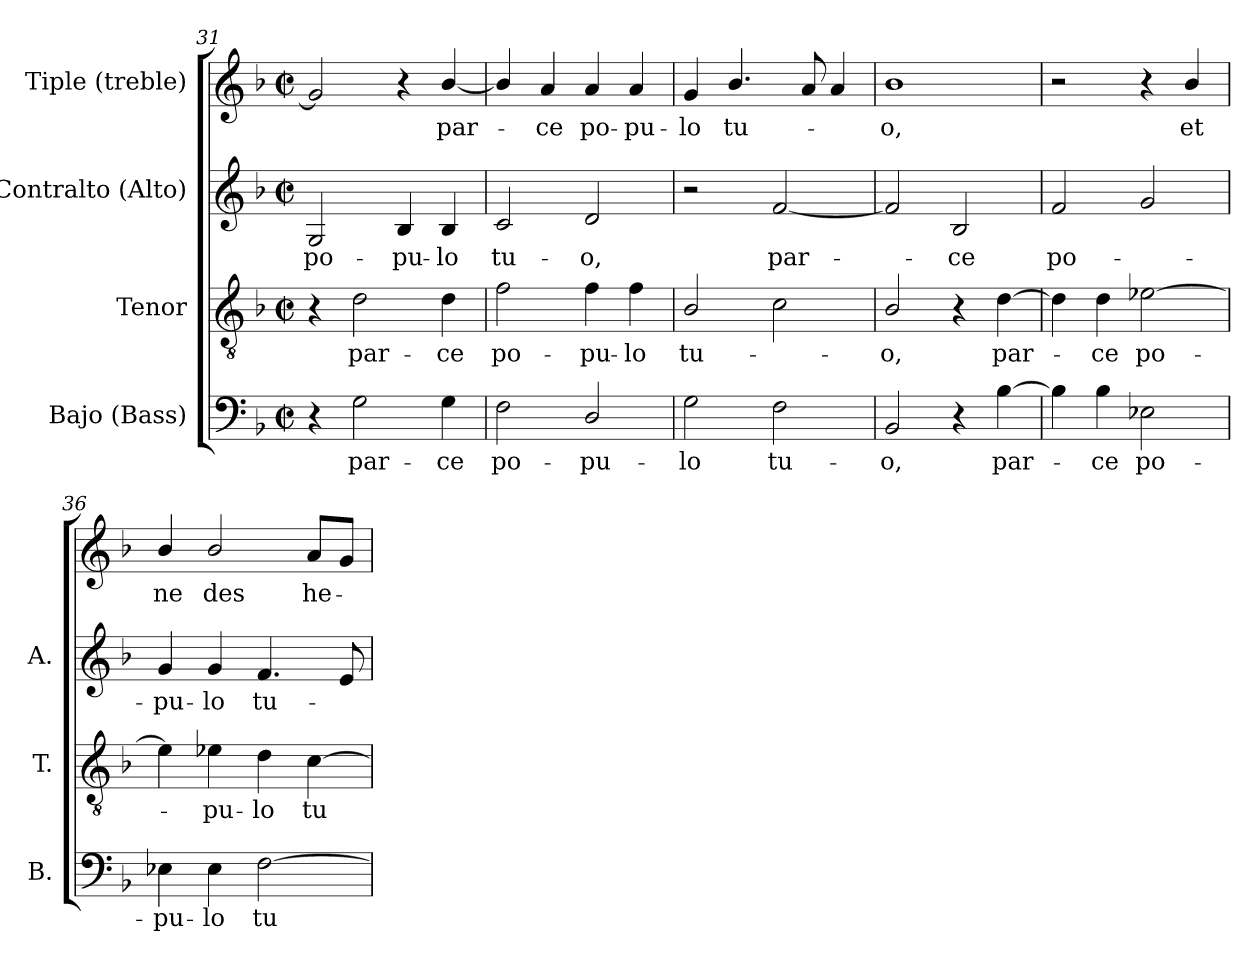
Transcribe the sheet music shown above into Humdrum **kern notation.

**kern	**text	**kern	**text	**kern	**text	**kern	**text
*part4	*part4	*part3	*part3	*part2	*part2	*part1	*part1
*staff4	*staff4	*staff3	*staff3	*staff2	*staff2	*staff1	*staff1
*I"Bajo (Bass)	*	*I"Tenor	*	*I"Contralto (Alto)	*	*I"Tiple (treble)	*
*I'B.	*	*I'T.	*	*I'A.	*	*	*
*clefF4	*	*clefGv2	*	*clefG2	*	*clefG2	*
*	*	*ITrd7c12	*	*	*	*	*
*k[b-]	*	*k[b-]	*	*k[b-]	*	*k[b-]	*
*F:	*	*F:	*	*F:	*	*F:	*
*M2/2	*	*M2/2	*	*M2/2	*	*M2/2	*
*met(c|)	*	*met(c|)	*	*met(c|)	*	*met(c|)	*
=31	=31	=31	=31	=31	=31	=31	=31
!	!	!	!	!	!LO:LY:b:color=#000000	!	!
4r	.	4r	.	2Gi/	po-	2gi/]	.
!	!LO:LY:b:color=#000000	!	!	!	!	!	!
!	!	!	!LO:LY:b:color=#000000	!	!	!	!
2Gi\	par-	2Di\	par-	.	.	.	.
!	!	!	!	!	!LO:LY:b:color=#000000	!	!
.	.	.	.	4B-i/	-pu-	4r	.
!	!LO:LY:b:color=#000000	!	!	!	!	!	!
!	!	!	!LO:LY:b:color=#000000	!	!	!	!
!	!	!	!	!	!LO:LY:b:color=#000000	!	!
!	!	!	!	!	!	!	!LO:LY:b:color=#000000
4Gi\	-ce	4Di\	-ce	4B-i/	-lo	[4b-i/	par-
=32	=32	=32	=32	=32	=32	=32	=32
!	!LO:LY:b:color=#000000	!	!	!	!	!	!
!	!	!	!LO:LY:b:color=#000000	!	!	!	!
!	!	!	!	!	!LO:LY:b:color=#000000	!	!
2Fi\	po-	2Fi\	po-	2ci/	tu-	4b-i/]	.
!	!	!	!	!	!	!	!LO:LY:b:color=#000000
.	.	.	.	.	.	4ai/	-ce
!	!LO:LY:b:color=#000000	!	!	!	!	!	!
!	!	!	!LO:LY:b:color=#000000	!	!	!	!
!	!	!	!	!	!LO:LY:b:color=#000000	!	!
!	!	!	!	!	!	!	!LO:LY:b:color=#000000
2Di/	-pu-	4Fi\	-pu-	2di/	-o,	4ai/	po-
!	!	!	!LO:LY:b:color=#000000	!	!	!	!
!	!	!	!	!	!	!	!LO:LY:b:color=#000000
.	.	4Fi\	-lo	.	.	4ai/	-pu-
=33	=33	=33	=33	=33	=33	=33	=33
!	!LO:LY:b:color=#000000	!	!	!	!	!	!
!	!	!	!LO:LY:b:color=#000000	!	!	!	!
!	!	!	!	!	!	!	!LO:LY:b:color=#000000
2Gi\	-lo	2BB-i/	tu-	2r	.	4gi/	-lo
!	!	!	!	!	!	!	!LO:LY:b:color=#000000
.	.	.	.	.	.	4.b-i/	tu-
!	!LO:LY:b:color=#000000	!	!	!	!	!	!
!	!	!	!	!	!LO:LY:b:color=#000000	!	!
2Fi\	tu-	2Ci\	.	[2fi/	par-	.	.
.	.	.	.	.	.	8ai/	.
.	.	.	.	.	.	4ai/	.
=34	=34	=34	=34	=34	=34	=34	=34
!	!LO:LY:b:color=#000000	!	!	!	!	!	!
!	!	!	!LO:LY:b:color=#000000	!	!	!	!
!	!	!	!	!	!	!	!LO:LY:b:color=#000000
2BB-i/	-o,	2BB-i/	-o,	2fi/]	.	1b-i	-o,
!	!	!	!	!	!LO:LY:b:color=#000000	!	!
4r	.	4r	.	2B-i/	-ce	.	.
!	!LO:LY:b:color=#000000	!	!	!	!	!	!
!	!	!	!LO:LY:b:color=#000000	!	!	!	!
[4B-i\	par-	[4Di\	par-	.	.	.	.
=35	=35	=35	=35	=35	=35	=35	=35
!	!	!	!	!	!LO:LY:b:color=#000000	!	!
4B-i\]	.	4Di\]	.	2fi/	po-	2r	.
!	!LO:LY:b:color=#000000	!	!	!	!	!	!
!	!	!	!LO:LY:b:color=#000000	!	!	!	!
4B-i\	-ce	4Di\	-ce	.	.	.	.
!	!LO:LY:b:color=#000000	!	!	!	!	!	!
!	!	!	!LO:LY:b:color=#000000	!	!	!	!
2E-Xi\	po-	[2E-Xi\	po-	2gi/	.	4r	.
!	!	!	!	!	!	!	!LO:LY:b:color=#000000
.	.	.	.	.	.	4b-i/	et
=36	=36	=36	=36	=36	=36	=36	=36
!	!LO:LY:b:color=#000000	!	!	!	!	!	!
!	!	!	!	!	!LO:LY:b:color=#000000	!	!
!	!	!	!	!	!	!	!LO:LY:b:color=#000000
4E-Xi\	-pu-	4E-i\]	.	4gi/	-pu-	4b-i/	ne
!	!LO:LY:b:color=#000000	!	!	!	!	!	!
!	!	!	!LO:LY:b:color=#000000	!	!	!	!
!	!	!	!	!	!LO:LY:b:color=#000000	!	!
!	!	!	!	!	!	!	!LO:LY:b:color=#000000
4E-i\	-lo	4E-Xi\	-pu-	4gi/	-lo	2b-i/	des
!	!LO:LY:b:color=#000000	!	!	!	!	!	!
!	!	!	!LO:LY:b:color=#000000	!	!	!	!
!	!	!	!	!	!LO:LY:b:color=#000000	!	!
[2Fi\	tu-	4Di\	-lo	4.fi/	tu-	.	.
!	!	!	!LO:LY:b:color=#000000	!	!	!	!
!	!	!	!	!	!	!	!LO:LY:b:color=#000000
.	.	[4Ci\	tu-	.	.	8ai/L	he-
.	.	.	.	8ei/	.	8gi/J	.
=	=	=	=	=	=	=	=
*-	*-	*-	*-	*-	*-	*-	*-
